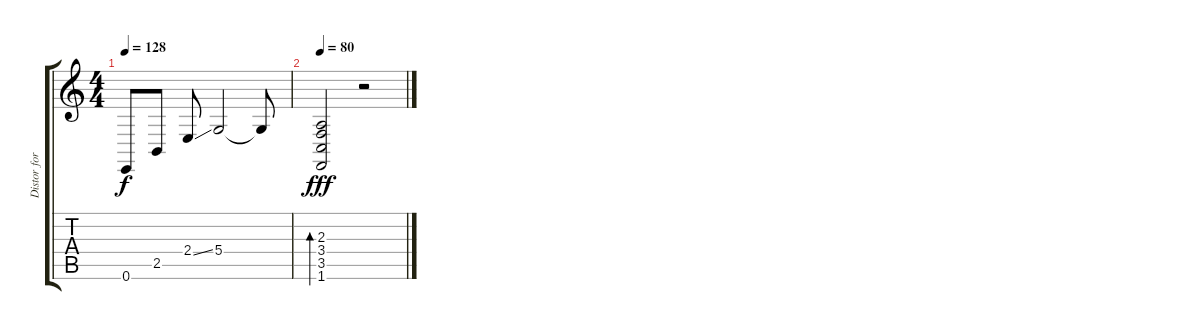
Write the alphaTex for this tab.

\track ("Distor for Acust" "Distor for") {instrument fx7echoes}
\staff {score tabs}
\tuning (E4 B3 G3 D3 A2 E2) {hide}
\ts (4 4)
\tempo 128
\clef g2
\ks c
0.6.8{dy f balance 8} 2.5.8 2.4{ss}.8 5.4.2 5.4{t}.8 |
\tempo 80
(2.3 3.4 3.5 1.6).2{bd 480 dy fff volume 13} r.2
